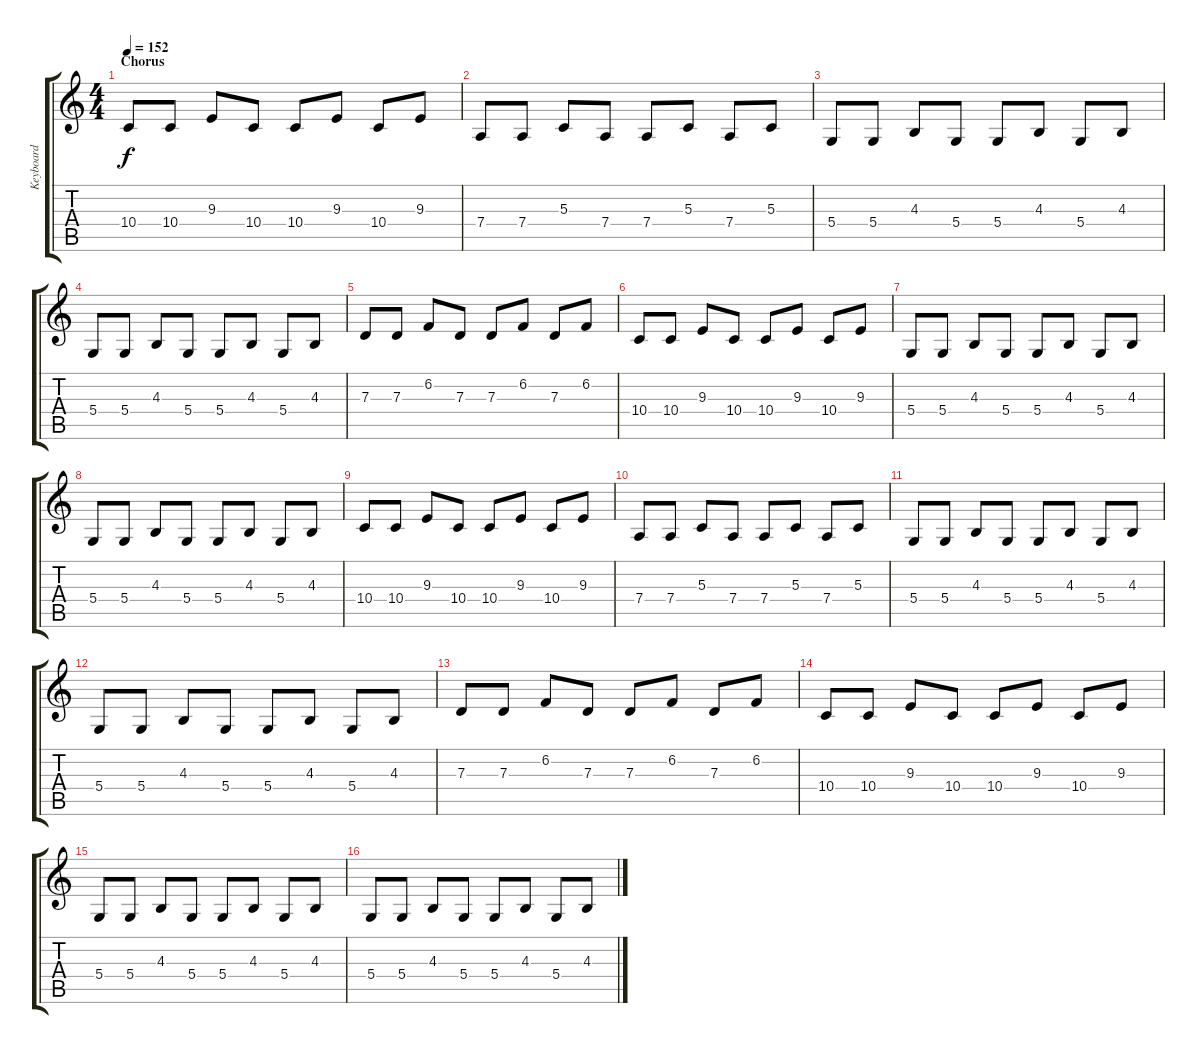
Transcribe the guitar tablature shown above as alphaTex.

\track ("Keyboard" "Keyboard") {instrument stringensemble1}
\staff {score tabs}
\tuning (E4 B3 G3 D3 A2 E2) {hide}
\ts (4 4)
\section ("" "Chorus")
\tempo 152
\clef g2
\ks c
10.4.8{dy f} 10.4.8 9.3.8 10.4.8 10.4.8 9.3.8 10.4.8 9.3.8 |
7.4.8 7.4.8 5.3.8 7.4.8 7.4.8 5.3.8 7.4.8 5.3.8 |
5.4.8 5.4.8 4.3.8 5.4.8 5.4.8 4.3.8 5.4.8 4.3.8 |
5.4.8 5.4.8 4.3.8 5.4.8 5.4.8 4.3.8 5.4.8 4.3.8 |
7.3.8 7.3.8 6.2.8 7.3.8 7.3.8 6.2.8 7.3.8 6.2.8 |
10.4.8 10.4.8 9.3.8 10.4.8 10.4.8 9.3.8 10.4.8 9.3.8 |
5.4.8 5.4.8 4.3.8 5.4.8 5.4.8 4.3.8 5.4.8 4.3.8 |
5.4.8 5.4.8 4.3.8 5.4.8 5.4.8 4.3.8 5.4.8 4.3.8 |
10.4.8 10.4.8 9.3.8 10.4.8 10.4.8 9.3.8 10.4.8 9.3.8 |
7.4.8 7.4.8 5.3.8 7.4.8 7.4.8 5.3.8 7.4.8 5.3.8 |
5.4.8 5.4.8 4.3.8 5.4.8 5.4.8 4.3.8 5.4.8 4.3.8 |
5.4.8 5.4.8 4.3.8 5.4.8 5.4.8 4.3.8 5.4.8 4.3.8 |
7.3.8 7.3.8 6.2.8 7.3.8 7.3.8 6.2.8 7.3.8 6.2.8 |
10.4.8 10.4.8 9.3.8 10.4.8 10.4.8 9.3.8 10.4.8 9.3.8 |
5.4.8 5.4.8 4.3.8 5.4.8 5.4.8 4.3.8 5.4.8 4.3.8 |
5.4.8 5.4.8 4.3.8 5.4.8 5.4.8 4.3.8 5.4.8 4.3.8
